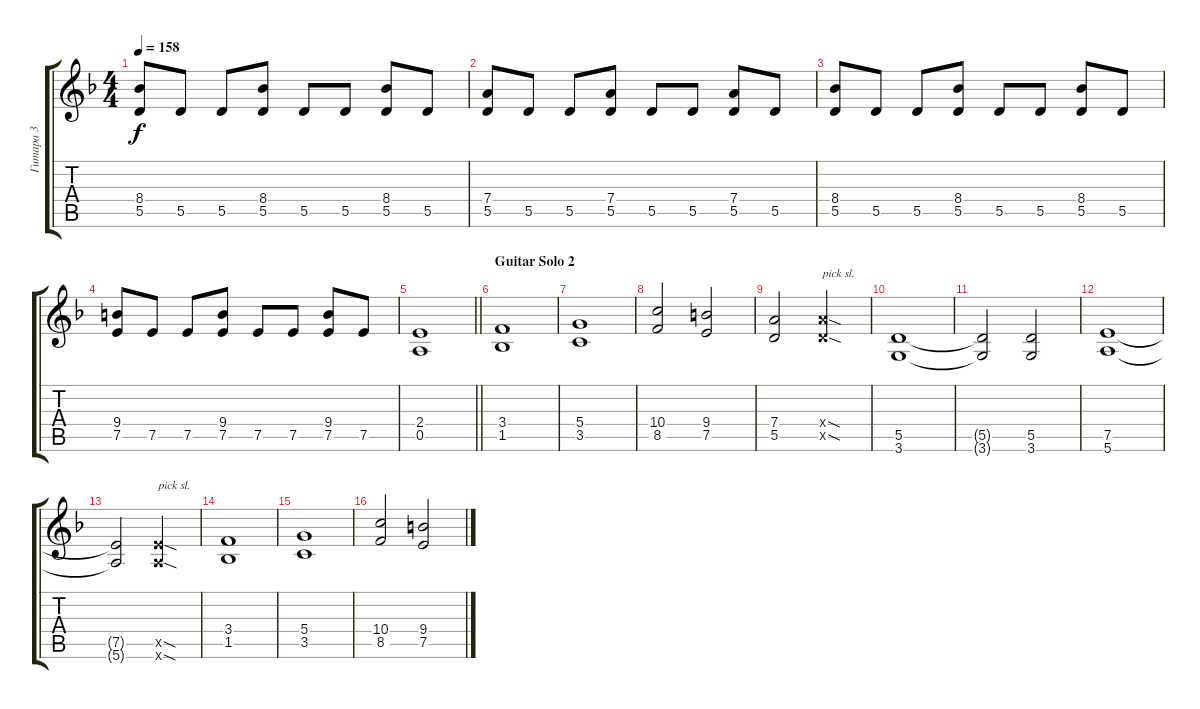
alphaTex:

\track ("Гитара 3" "Гитара 3") {instrument distortionguitar}
\staff {score tabs}
\tuning (E4 B3 G3 D3 A2 E2) {hide}
\ts (4 4)
\tempo 158
\clef g2
\ks dminor
(8.4 5.5).8{dy f} 5.5.8 5.5.8 (8.4 5.5).8 5.5.8 5.5.8 (8.4 5.5).8 5.5.8 |
(7.4 5.5).8 5.5.8 5.5.8 (7.4 5.5).8 5.5.8 5.5.8 (7.4 5.5).8 5.5.8 |
(8.4 5.5).8 5.5.8 5.5.8 (8.4 5.5).8 5.5.8 5.5.8 (8.4 5.5).8 5.5.8 |
(9.4 7.5).8 7.5.8 7.5.8 (9.4 7.5).8 7.5.8 7.5.8 (9.4 7.5).8 7.5.8 |
\barLineRight lightlight
(2.4 0.5).1 |
\section ("" "Guitar Solo 2")
(3.4 1.5).1 |
(5.4 3.5).1 |
(10.4 8.5).2 (9.4 7.5).2 |
(7.4 5.5).2 (7.4{sod x} 5.5{sod x}).2{txt "pick sl."} |
(5.5 3.6).1 |
(5.5{t} 3.6{t}).2 (5.5 3.6).2 |
(7.5 5.6).1 |
(7.5{t} 5.6{t}).2 (7.5{sod x} 5.6{sod x}).2{txt "pick sl."} |
(3.4 1.5).1 |
(5.4 3.5).1 |
(10.4 8.5).2 (9.4 7.5).2
